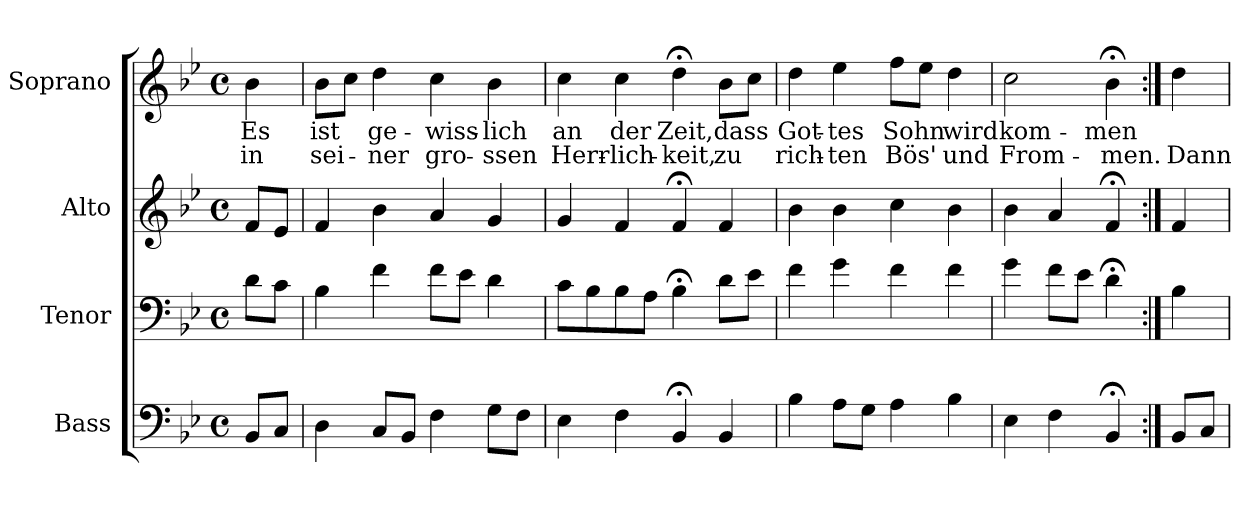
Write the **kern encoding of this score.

**kern	**kern	**kern	**kern	**text	**text
*part4	*part3	*part2	*part1	*part1	*part1
*staff4	*staff3	*staff2	*staff1	*staff1	*staff1
*I"Bass	*I"Tenor	*I"Alto	*I"Soprano	*	*
*I'B.	*I'T.	*I'A.	*I'S.	*	*
*clefF4	*clefF4	*clefG2	*clefG2	*	*
*k[b-e-]	*k[b-e-]	*k[b-e-]	*k[b-e-]	*	*
*B-:	*B-:	*B-:	*B-:	*	*
*M4/4	*M4/4	*M4/4	*M4/4	*	*
*met(c)	*met(c)	*met(c)	*met(c)	*	*
=	=	=	=	=	=
8BB-/L	8d\L	8f/L	4b-\	Es	in
8C/J	8c\J	8e-/J	.	.	.
=1	=1	=1	=1	=1	=1
4D\	4B-\	4f/	8b-\L	ist	sei-
.	.	.	8cc\J	.	.
8C/L	4f\	4b-\	4dd\	ge-	-ner
8BB-/J	.	.	.	.	.
4F\	8f\L	4a/	4cc\	-wiss-	gro-
.	8e-\J	.	.	.	.
8G\L	4d\	4g/	4b-\	-lich	-ssen
8F\J	.	.	.	.	.
=2	=2	=2	=2	=2	=2
4E-\	8c\L	4g/	4cc\	an	Herr-
.	8B-\	.	.	.	.
4F\	8B-\	4f/	4cc\	der	-lich-
.	8A\J	.	.	.	.
4BB-;</	4B-;<\	4f;</	4dd;<\	Zeit,	-keit,
4BB-/	8d\L	4f/	8b-\L	dass	zu
.	8e-\J	.	8cc\J	.	.
=3	=3	=3	=3	=3	=3
4B-\	4f\	4b-\	4dd\	Got-	rich-
8A\L	4g\	4b-\	4ee-\	-tes	-ten
8G\J	.	.	.	.	.
4A\	4f\	4cc\	8ff\L	Sohn	Bös'
.	.	.	8ee-\J	.	.
4B-\	4f\	4b-\	4dd\	wird	und
=4	=4	=4	=4	=4	=4
4E-\	4g\	4b-\	2cc\	kom-	From-
4F\	8f\L	4a/	.	.	.
.	8e-\J	.	.	.	.
4BB-;</	4d;<\	4f;</	4b-;<\	-men	-men.
!!LO:LB:g=z
=4a:|!	=4a:|!	=4a:|!	=4a:|!	=4a:|!	=4a:|!
8BB-/L	4B-\	4f/	4dd\	.	Dann
8C/J	.	.	.	.	.
=	=	=	=	=	=
*-	*-	*-	*-	*-	*-
